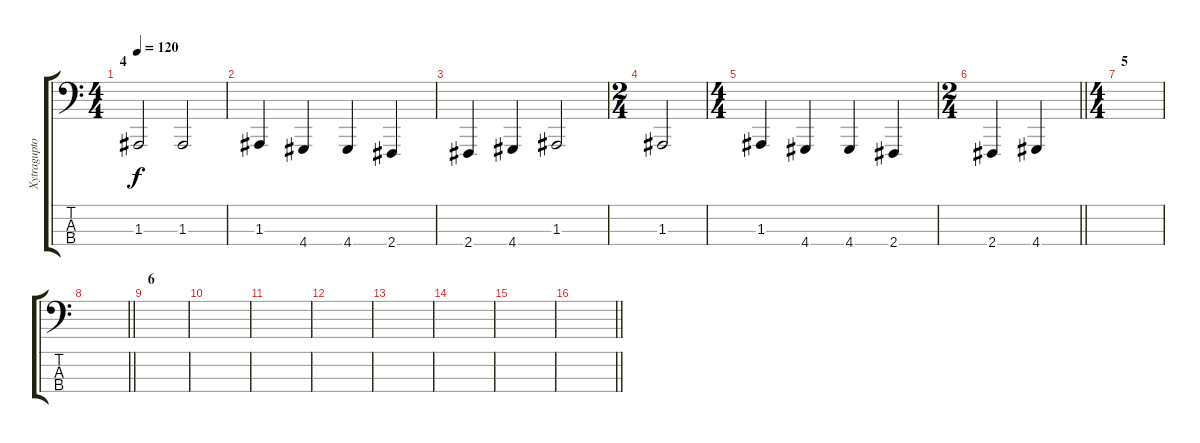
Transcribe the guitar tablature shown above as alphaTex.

\track ("Xytraguptor-Low Strings" "Xytragupto") {instrument stringensemble1}
\staff {score tabs}
\tuning (G2 D2 A1 E1) {hide}
\ts (4 4)
\section ("" "4")
\tempo 120
\clef f4
\ks c
1.3.2{dy f} 1.3.2 |
1.3.4 4.4.4 4.4.4 2.4.4 |
2.4.4 4.4.4 1.3.2 |
\ts (2 4)
1.3.2 |
\ts (4 4)
1.3.4 4.4.4 4.4.4 2.4.4 |
\ts (2 4)
\barLineRight lightlight
2.4.4 4.4.4 |
\ts (4 4)
\section ("" "5")
|
\barLineRight lightlight
|
\section ("" "6")
|
|
|
|
|
|
|
\barLineRight lightlight
